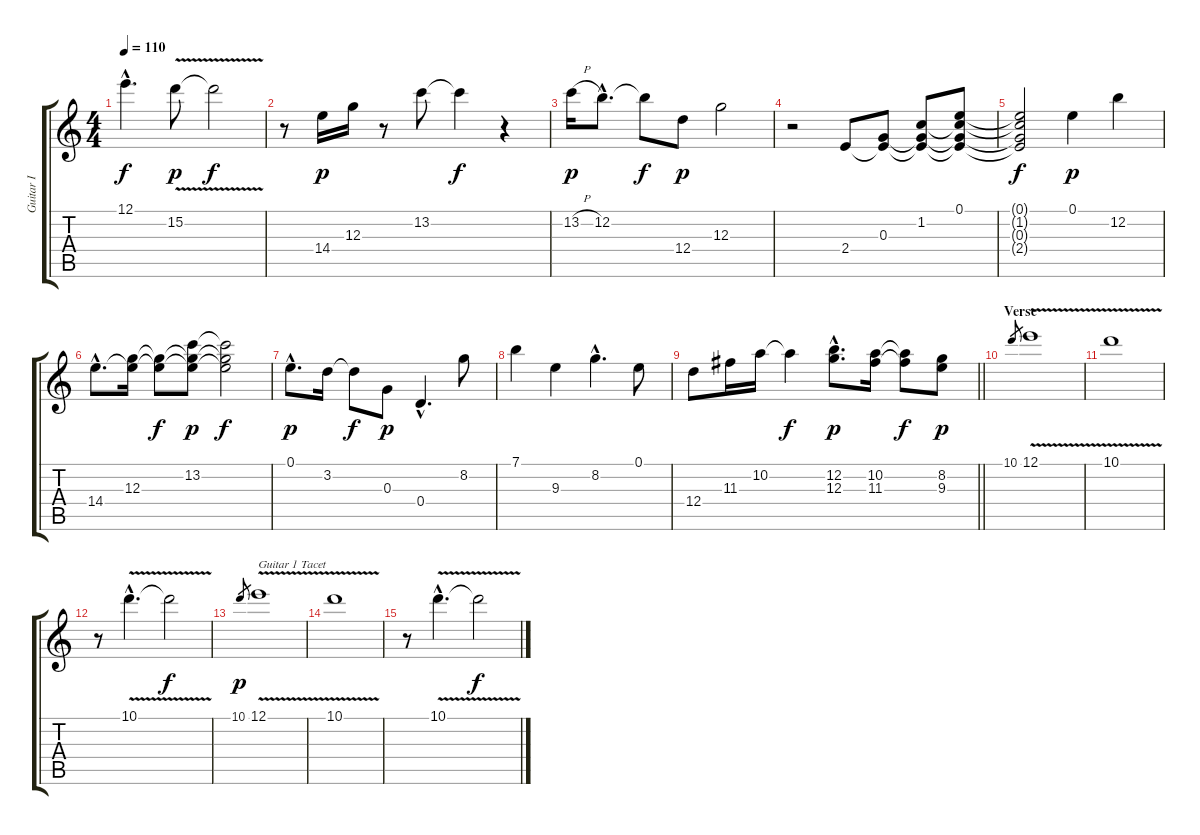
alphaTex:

\track ("Guitar I" "Guitar I") {instrument electricguitarclean}
\staff {score tabs}
\tuning (E4 B3 G3 D3 A2 E2) {hide}
\ts (4 4)
\tempo 110
\clef g2
\ks c
12.1{hac t}.4{d dy f} 15.2{v}.8{dy p} 15.2{t}.2{dy f} |
r.8 14.4.16{dy p} 12.3.16 r.8 13.2.8 13.2{t}.4{dy f} r.4 |
13.2{h}.16{dy p} 12.2{hac}.8{d} 12.2{t}.8{dy f} 12.4.8{dy p} 12.3.2 |
r.2 2.4.8 (0.3 2.4{t}).8 (1.2 0.3{t} 2.4{t}).8 (0.1 1.2{t} 0.3{t} 2.4{t}).8 |
(0.1{t} 1.2{t} 0.3{t} 2.4{t}).2{dy f} 0.1.4{dy p} 12.2.4 |
14.4{hac}.8{d} (12.3 14.4{t}).16 (12.3{t} 14.4{t}).8{dy f} (13.2 12.3{t} 14.4{t}).8{dy p} (13.2{t} 12.3{t} 14.4{t}).2{dy f} |
0.1{hac}.8{d dy p} 3.2.16 3.2{t}.8{dy f} 0.3.8{dy p} 0.4{hac}.4{d} 8.2.8 |
7.1.4 9.3.4 8.2{hac}.4{d} 0.1.8 |
\barLineRight lightlight
12.4.8 11.3.16 10.2.16 10.2{t}.4{dy f} (12.2{hac} 12.3{hac}).8{d dy p} (10.2 11.3).16 (10.2{t} 11.3{t}).8{dy f} (8.2 9.3).8{dy p} |
\section ("" "Verse")
10.1.8{gr} 12.1{v}.1 |
10.1{v}.1 |
r.8 10.1{v hac}.4{d} 10.1{t}.2{dy f} |
10.1.8{gr dy p} 12.1{v}.1{txt "Guitar 1 Tacet"} |
10.1{v}.1 |
r.8 10.1{v hac}.4{d} 10.1{t}.2{dy f}
